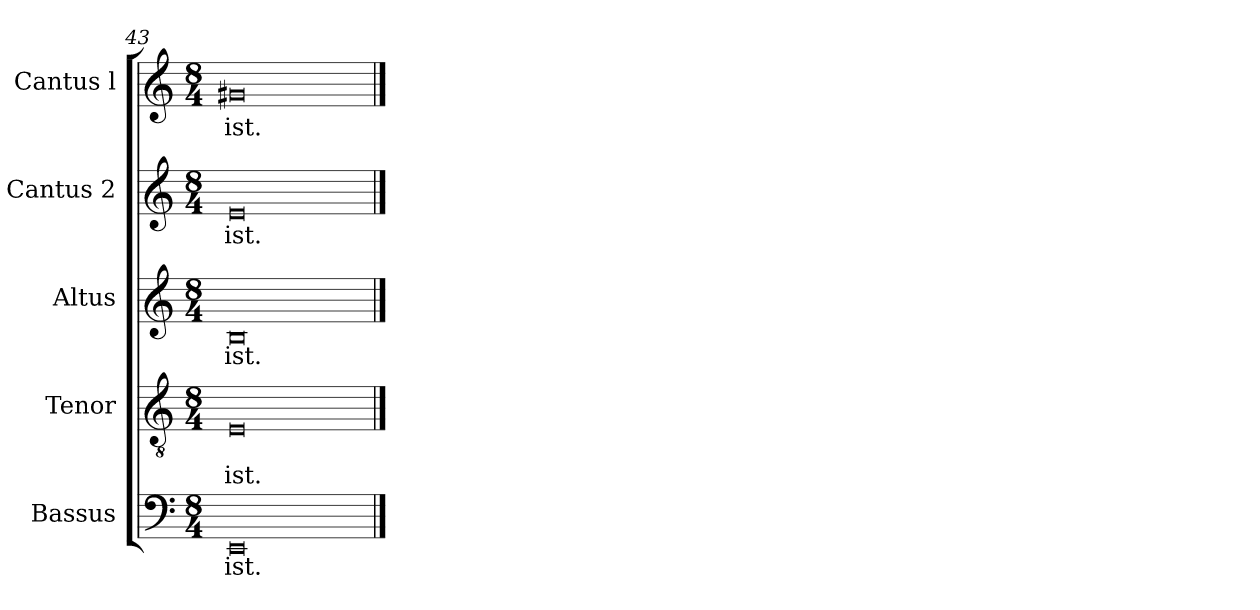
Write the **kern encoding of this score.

**kern	**text	**kern	**text	**text	**kern	**text	**kern	**text	**kern	**text
*part5	*part5	*part4	*part4	*part4	*part3	*part3	*part2	*part2	*part1	*part1
*staff5	*staff5	*staff4	*staff4	*staff4	*staff3	*staff3	*staff2	*staff2	*staff1	*staff1
*I"Bassus	*	*I"Tenor	*	*	*I"Altus	*	*I"Cantus 2	*	*I"Cantus l	*
*clefF4	*	*clefGv2	*	*	*clefG2	*	*clefG2	*	*clefG2	*
*k[]	*	*k[]	*	*	*k[]	*	*k[]	*	*k[]	*
*C:	*	*C:	*	*	*C:	*	*C:	*	*C:	*
*M8/4	*	*M8/4	*	*	*M8/4	*	*M8/4	*	*M8/4	*
=43	=43	=43	=43	=43	=43	=43	=43	=43	=43	=43
!	!LO:LY:b	!	!	!LO:LY:b	!	!LO:LY:b	!	!LO:LY:b	!	!LO:LY:b
0EE	ist.	0E	.	ist.	0B	ist.	0e	ist.	0g#X	ist.
==	==	==	==	==	==	==	==	==	==	==
*-	*-	*-	*-	*-	*-	*-	*-	*-	*-	*-
